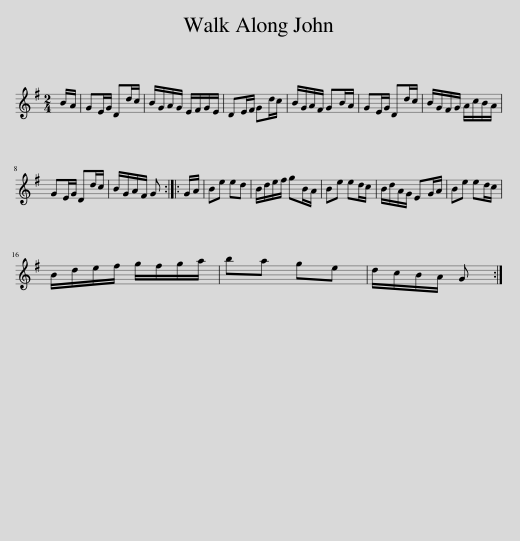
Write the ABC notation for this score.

X:1
L:1/8
M:2/4
I:linebreak $
K:G
V:1 treble
V:1
 B/A/ | GE/G/ Dd/c/ | B/G/A/G/ E/F/G/E/ | DE/F/ Gd/c/ | B/G/A/F/ GB/A/ | %5
 GE/G/ Dd/c/ | B/G/F/G/ A/c/B/A/ |$ GE/G/ Dd/c/ | B/G/A/F/ G :: G/A/ | %10
 Be ed | B/d/e/f/ gB/A/ | Be ed/c/ | B/d/A/G/ EG/A/ | Be ed/c/ |$ %15
 B/d/e/f/ g/f/g/a/ | ba ge | d/c/B/A/ G :| %18
